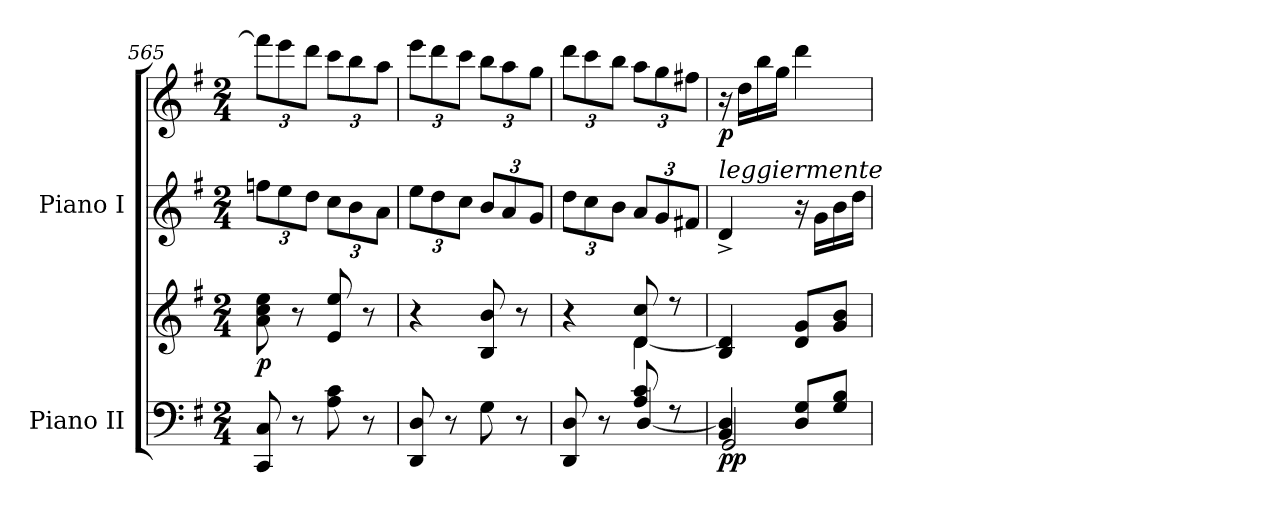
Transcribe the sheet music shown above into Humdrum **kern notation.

**kern	**kern	**dynam	**kern	**kern	**dynam
*part2	*part2	*part2	*part1	*part1	*part1
*staff4	*staff3	*staff3/4	*staff2	*staff1	*staff1/2
*I"Piano II	*	*	*I"Piano I	*	*
*I'Pno. II	*	*	*I'Pno. I	*	*
*clefF4	*clefG2	*	*clefG2	*clefG2	*
*k[f#]	*k[f#]	*	*k[f#]	*k[f#]	*
*M2/4	*M2/4	*	*M2/4	*M2/4	*
*	*	*	*Xbrackettup	*Xbrackettup	*
=565	=565	=565	=565	=565	=565
!	!	!LO:DY:b	!	!	!
8CC!/ 8C!/	8a!\ 8cc!\ 8ee!\	p	12ffn\L	12fff\L]	.
.	.	.	12ee\	12eee\	.
8r	8r	.	.	.	.
.	.	.	12dd\J	12ddd\J	.
8A!\ 8c!\	8e!/ 8ee!/	.	12cc\L	12ccc\L	.
.	.	.	12b\	12bb\	.
8r	8r	.	.	.	.
.	.	.	12a\J	12aa\J	.
!!LO:LB:g=z
=566	=566	=566	=566	=566	=566
8DD!/ 8D!/	4r	.	12ee\L	12eee\L	.
.	.	.	12dd\	12ddd\	.
8r	.	.	.	.	.
.	.	.	12cc\J	12ccc\J	.
8G!\	8B!/ 8b!/	.	12b/L	12bb\L	.
.	.	.	12a/	12aa\	.
8r	8r	.	.	.	.
.	.	.	12g/J	12gg\J	.
=567	=567	=567	=567	=567	=567
*^	*^	*	*	*	*
8DD!/ 8D!/	8rCCyy	4r	4ryy	.	12dd\L	12ddd\L	.
.	.	.	.	.	12cc\	12ccc\	.
8r	8ryy	.	.	.	.	.	.
.	.	.	.	.	12b\J	12bb\J	.
8A!/ 8c!/	[4D!/	8d!/ 8cc!/	[4d!\	.	12a/L	12aa\L	.
.	.	.	.	.	12g/	12gg\	.
8rF	.	8r	.	.	.	.	.
.	.	.	.	.	12f#X/J	12ff#X\J	.
*	*	*v	*v	*	*	*	*
=568	=568	=568	=568	=568	=568	=568
!	!	!	!	!LO:TX:a:i:t=leggiermente	!	!
!	!	!	!LO:DY:b=2	!	!	!LO:DY:b
4BB!/ 4D!/]	2GG!/	4B!/ 4d!/]	pp	4d^/	16r	p
.	.	.	.	.	16dd\LL	.
.	.	.	.	.	16bb\	.
.	.	.	.	.	16gg\JJ	.
8D!/ 8G!/L	.	8d!/ 8g!/L	.	16r	4ddd\	.
.	.	.	.	16g\LL	.	.
8G!/ 8B!/J	.	8g!/ 8b!/J	.	16b\	.	.
.	.	.	.	16dd\JJ	.	.
*v	*v	*	*	*	*	*
=	=	=	=	=	=
*-	*-	*-	*-	*-	*-
